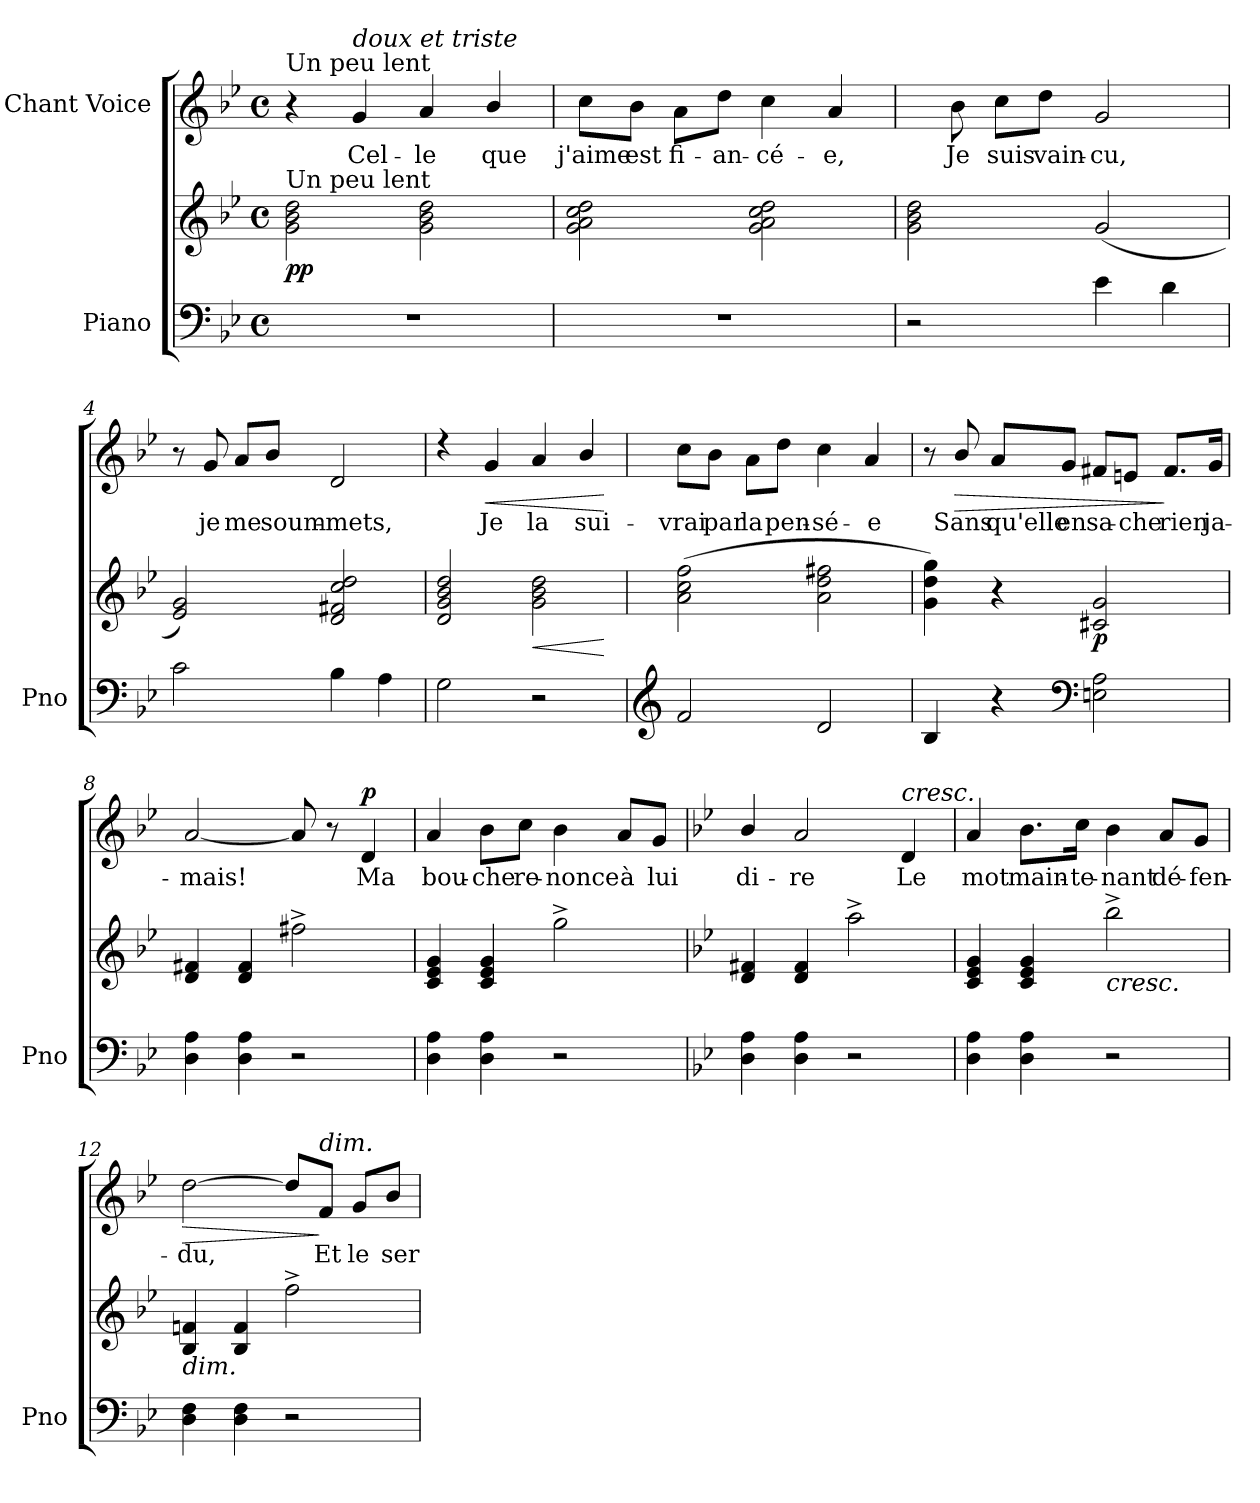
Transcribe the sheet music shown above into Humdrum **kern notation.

**kern	**kern	**dynam	**kern	**text	**dynam
*part2	*part2	*part2	*part1	*part1	*part1
*staff3	*staff2	*staff2/3	*staff1	*staff1	*staff1
*I"Piano	*	*	*I"Chant Voice	*	*
*I'Pno	*	*	*	*	*
*clefF4	*clefG2	*	*clefG2	*	*
*k[b-e-]	*k[b-e-]	*	*k[b-e-]	*	*
*M4/4	*M4/4	*	*M4/4	*	*
*met(c)	*met(c)	*	*met(c)	*	*
=1	=1	=1	=1	=1	=1
!	!	!	!LO:TX:a:t=Un peu lent	!	!
!	!LO:TX:a:t=Un peu lent	!	!	!	!
!	!	!LO:DY:b	!	!	!
1r	2g\ 2b-\ 2dd\	pp	4r	.	.
!	!	!	!LO:TX:a:i:t=doux et triste	!	!
!	!	!	!	!LO:LY:b	!
.	.	.	4g/	Cel-	.
!	!	!	!	!LO:LY:b	!
.	2g\ 2b-\ 2dd\	.	4a/	-le	.
!	!	!	!	!LO:LY:b	!
.	.	.	4b-/	que	.
=2	=2	=2	=2	=2	=2
!	!	!	!	!LO:LY:b	!
1r	2g\ 2a\ 2cc\ 2dd\	.	8cc\L	j'aime	.
!	!	!	!	!LO:LY:b	!
.	.	.	8b-\J	est	.
!	!	!	!	!LO:LY:b	!
.	.	.	8a\L	fi-	.
!	!	!	!	!LO:LY:b	!
.	.	.	8dd\J	-an-	.
!	!	!	!	!LO:LY:b	!
.	2g\ 2a\ 2cc\ 2dd\	.	4cc\	-cé-	.
!	!	!	!	!LO:LY:b	!
.	.	.	4a/	-e,	.
=3	=3	=3	=3	=3	=3
2r	2g\ 2b-\ 2dd\	.	8ryy	.	.
!	!	!	!	!LO:LY:b	!
.	.	.	8b-\	Je	.
!	!	!	!	!LO:LY:b	!
.	.	.	8cc\L	suis	.
!	!	!	!	!LO:LY:b	!
.	.	.	8dd\J	vain-	.
!	!	!	!	!LO:LY:b	!
4e-\	(>2g/	.	2g/	-cu,	.
4d\	.	.	.	.	.
!!LO:LB:g=z
=4	=4	=4	=4	=4	=4
2c\	2e-/ 2g/)	.	8r	.	.
!	!	!	!	!LO:LY:b	!
.	.	.	8g/	je	.
!	!	!	!	!LO:LY:b	!
.	.	.	8a/L	me	.
!	!	!	!	!LO:LY:b	!
.	.	.	8b-/J	soum-	.
!	!	!	!	!LO:LY:b	!
4B-\	2d/ 2f#X/ 2cc/ 2dd/	.	2d/	-mets,	.
4A\	.	.	.	.	.
=5	=5	=5	=5	=5	=5
2G\	2d/ 2g/ 2b-/ 2dd/	.	4rdd	.	.
!	!	!	!	!LO:LY:b	!LO:HP:b
.	.	.	4g/	Je	<
!	!	!LO:HP:b	!	!LO:LY:b	!
2r	2g\ 2b-\ 2dd\	<	4a/	la	.
!	!	!	!	!LO:LY:b	!
.	.	.	4b-/	sui-	.
.	.	[	.	.	[
=6	=6	=6	=6	=6	=6
*clefG2	*	*	*	*	*
!	!	!	!	!LO:LY:b	!
2f/	(>2a\ 2cc\ 2ff\	.	8cc\L	-vrai	.
!	!	!	!	!LO:LY:b	!
.	.	.	8b-\J	par	.
!	!	!	!	!LO:LY:b	!
.	.	.	8a\L	la	.
!	!	!	!	!LO:LY:b	!
.	.	.	8dd\J	pen-	.
!	!	!	!	!LO:LY:b	!
2d/	2a\ 2dd\ 2ff#X\	.	4cc\	-sé-	.
!	!	!	!	!LO:LY:b	!
.	.	.	4a/	-e	.
!!LO:LB:g=z
=7	=7	=7	=7	=7	=7
4B-/	4g\ 4dd\ 4gg\)	.	8r	.	.
!	!	!	!	!LO:LY:b	!LO:HP:b
.	.	.	8b-/	Sans	>
!	!	!	!	!LO:LY:b	!
4r	4r	.	8a/L	qu'elle	.
!	!	!	!	!LO:LY:b	!
.	.	.	8g/J	en	.
*clefF4	*	*	*	*	*
!	!	!LO:DY:b	!	!LO:LY:b	!
2En\ 2A\	2c#X/ 2g/	p	8f#X/L	sa-	.
!	!	!	!	!LO:LY:b	!
.	.	.	8en/J	-che	.
!	!	!	!	!LO:LY:b	!
.	.	.	8.f#/L	rien	]
!	!	!	!	!LO:LY:b	!
.	.	.	16g/Jk	ja-	.
=8	=8	=8	=8	=8	=8
!	!	!	!	!LO:LY:b	!
4D\ 4A\	4d/ 4f#X/	.	[2a/	-mais!	.
4D\ 4A\	4d/ 4f#/	.	.	.	.
2r	2ff#X^\	.	8a/]	.	.
.	.	.	8r	.	.
!	!	!	!	!LO:LY:b	!LO:DY:a
.	.	.	4d/	Ma	p
=9	=9	=9	=9	=9	=9
!	!	!	!	!LO:LY:b	!
4D\ 4A\	4c/ 4e-/ 4g/	.	4a/	bou-	.
!	!	!	!	!LO:LY:b	!
4D\ 4A\	4c/ 4e-/ 4g/	.	8b-\L	-che	.
!	!	!	!	!LO:LY:b	!
.	.	.	8cc\J	re-	.
!	!	!	!	!LO:LY:b	!
2r	2gg^\	.	4b-\	-nonce	.
!	!	!	!	!LO:LY:b	!
.	.	.	8a/L	à	.
!	!	!	!	!LO:LY:b	!
.	.	.	8g/J	lui	.
!!LO:LB:g=z
=10	=10	=10	=10	=10	=10
*k[b-e-]	*k[b-e-]	*	*k[b-e-]	*	*
!	!	!	!	!LO:LY:b	!
4D\ 4A\	4d/ 4f#X/	.	4b-/	di-	.
!	!	!	!	!LO:LY:b	!
4D\ 4A\	4d/ 4f#/	.	2a/	-re	.
2r	2aa^\	.	.	.	.
!	!	!	!LO:TX:a:i:t=cresc.	!	!
!	!	!	!	!LO:LY:b	!
.	.	.	4d/	Le	.
=11	=11	=11	=11	=11	=11
!	!	!	!	!LO:LY:b	!
4D\ 4A\	4c/ 4e-/ 4g/	.	4a/	mot	.
!	!	!	!	!LO:LY:b	!
4D\ 4A\	4c/ 4e-/ 4g/	.	8.b-\L	main-	.
!	!	!	!	!LO:LY:b	!
.	.	.	16cc\Jk	-te-	.
!	!LO:TX:b:i:t=cresc.	!	!	!	!
!	!	!	!	!LO:LY:b	!
2r	2bb-^\	.	4b-\	-nant	.
!	!	!	!	!LO:LY:b	!
.	.	.	8a/L	dé-	.
!	!	!	!	!LO:LY:b	!
.	.	.	8g/J	-fen-	.
=12	=12	=12	=12	=12	=12
!	!LO:TX:b:i:t=dim.	!	!	!	!
!	!	!	!	!LO:LY:b	!LO:HP:b
4D\ 4F\	4B-/ 4fn/	.	[2dd\	-du,	>
4D\ 4F\	4B-/ 4f/	.	.	.	.
2r	2ff^\	.	8dd/L]	.	.
!	!	!	!LO:TX:a:i:t=dim.	!	!
!	!	!	!	!LO:LY:b	!
.	.	.	8f/J	Et	]
!	!	!	!	!LO:LY:b	!
.	.	.	8g/L	le	.
!	!	!	!	!LO:LY:b	!
.	.	.	8b-/J	ser-	.
=	=	=	=	=	=
*-	*-	*-	*-	*-	*-
